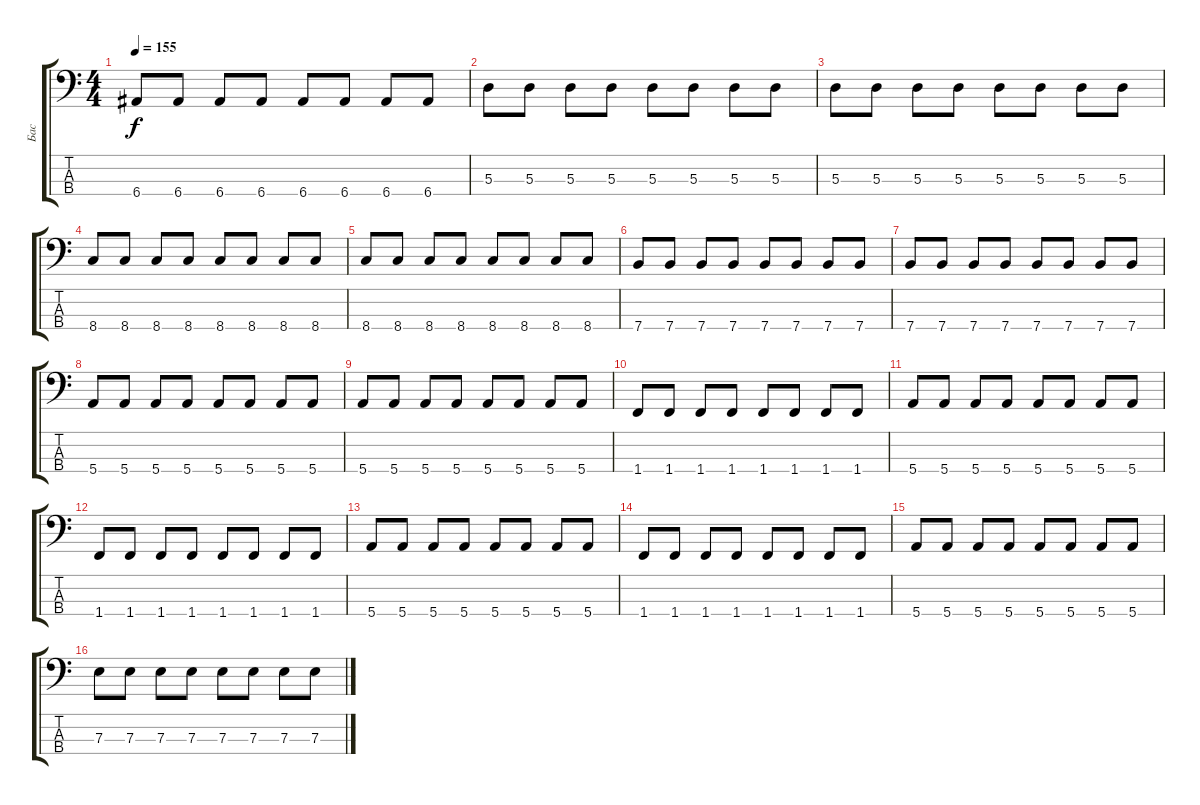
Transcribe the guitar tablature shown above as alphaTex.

\track ("Бас" "Бас") {instrument electricbasspick}
\staff {score tabs}
\tuning (G2 D2 A1 E1) {hide}
\ts (4 4)
\tempo 155
\clef f4
\ks c
6.4.8{dy f} 6.4.8 6.4.8 6.4.8 6.4.8 6.4.8 6.4.8 6.4.8 |
5.3.8 5.3.8 5.3.8 5.3.8 5.3.8 5.3.8 5.3.8 5.3.8 |
5.3.8 5.3.8 5.3.8 5.3.8 5.3.8 5.3.8 5.3.8 5.3.8 |
8.4.8 8.4.8 8.4.8 8.4.8 8.4.8 8.4.8 8.4.8 8.4.8 |
8.4.8 8.4.8 8.4.8 8.4.8 8.4.8 8.4.8 8.4.8 8.4.8 |
7.4.8 7.4.8 7.4.8 7.4.8 7.4.8 7.4.8 7.4.8 7.4.8 |
7.4.8 7.4.8 7.4.8 7.4.8 7.4.8 7.4.8 7.4.8 7.4.8 |
5.4.8 5.4.8 5.4.8 5.4.8 5.4.8 5.4.8 5.4.8 5.4.8 |
5.4.8 5.4.8 5.4.8 5.4.8 5.4.8 5.4.8 5.4.8 5.4.8 |
1.4.8 1.4.8 1.4.8 1.4.8 1.4.8 1.4.8 1.4.8 1.4.8 |
5.4.8 5.4.8 5.4.8 5.4.8 5.4.8 5.4.8 5.4.8 5.4.8 |
1.4.8 1.4.8 1.4.8 1.4.8 1.4.8 1.4.8 1.4.8 1.4.8 |
5.4.8 5.4.8 5.4.8 5.4.8 5.4.8 5.4.8 5.4.8 5.4.8 |
1.4.8 1.4.8 1.4.8 1.4.8 1.4.8 1.4.8 1.4.8 1.4.8 |
5.4.8 5.4.8 5.4.8 5.4.8 5.4.8 5.4.8 5.4.8 5.4.8 |
7.3.8 7.3.8 7.3.8 7.3.8 7.3.8 7.3.8 7.3.8 7.3.8
